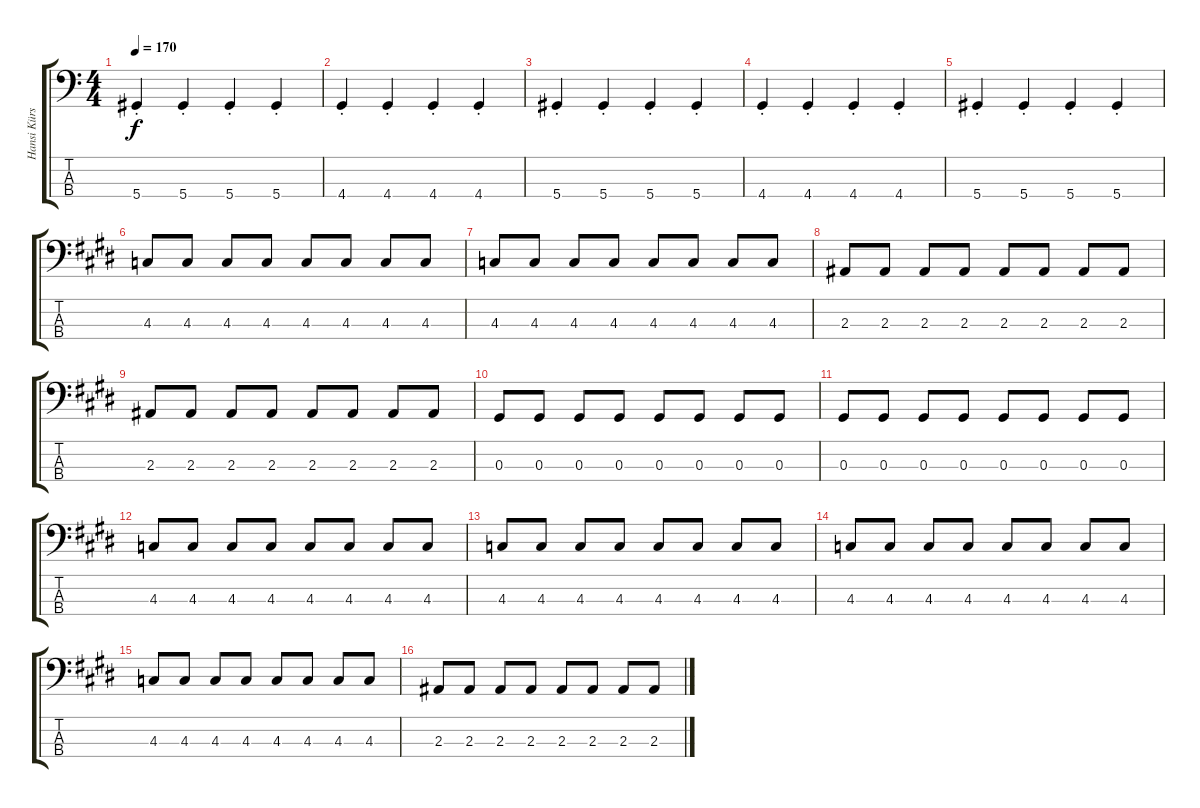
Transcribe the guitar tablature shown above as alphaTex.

\track ("Hansi Kürsch" "Hansi Kürs") {instrument electricbasspick}
\staff {score tabs}
\tuning (Gb2 Db2 Ab1 Eb1) {hide}
\ts (4 4)
\tempo 170
\clef f4
\ks c
5.4{st}.4{dy f} 5.4{st}.4 5.4{st}.4 5.4{st}.4 |
4.4{st}.4 4.4{st}.4 4.4{st}.4 4.4{st}.4 |
5.4{st}.4 5.4{st}.4 5.4{st}.4 5.4{st}.4 |
4.4{st}.4 4.4{st}.4 4.4{st}.4 4.4{st}.4 |
5.4{st}.4 5.4{st}.4 5.4{st}.4 5.4{st}.4 |
\ks e
4.3.8 4.3.8 4.3.8 4.3.8 4.3.8 4.3.8 4.3.8 4.3.8 |
4.3.8 4.3.8 4.3.8 4.3.8 4.3.8 4.3.8 4.3.8 4.3.8 |
2.3.8 2.3.8 2.3.8 2.3.8 2.3.8 2.3.8 2.3.8 2.3.8 |
2.3.8 2.3.8 2.3.8 2.3.8 2.3.8 2.3.8 2.3.8 2.3.8 |
0.3.8 0.3.8 0.3.8 0.3.8 0.3.8 0.3.8 0.3.8 0.3.8 |
0.3.8 0.3.8 0.3.8 0.3.8 0.3.8 0.3.8 0.3.8 0.3.8 |
4.3.8 4.3.8 4.3.8 4.3.8 4.3.8 4.3.8 4.3.8 4.3.8 |
4.3.8 4.3.8 4.3.8 4.3.8 4.3.8 4.3.8 4.3.8 4.3.8 |
4.3.8 4.3.8 4.3.8 4.3.8 4.3.8 4.3.8 4.3.8 4.3.8 |
4.3.8 4.3.8 4.3.8 4.3.8 4.3.8 4.3.8 4.3.8 4.3.8 |
2.3.8 2.3.8 2.3.8 2.3.8 2.3.8 2.3.8 2.3.8 2.3.8
